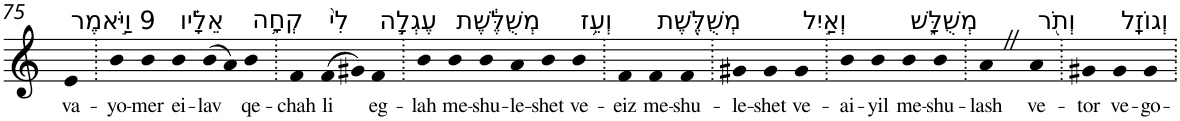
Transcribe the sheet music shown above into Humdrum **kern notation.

**kern	**text
*part1	*part1
*staff1	*staff1
*I"Piano	*
*I'Pno	*
!!LO:PB:g=z
*clefG2	*
*k[]	*
=75	=75
!LO:TX:a:t=9 וַיֹּ֣אמֶר	!
!	!LO:LY:b
4e	va-
=76.	=76.
!	!LO:LY:b
4b	-yo-
!	!LO:LY:b
4b	-mer
!LO:TX:a:t=אֵלָ֗יו	!
!	!LO:LY:b
4b	ei-
!	!LO:LY:b
(>8b	-lav
8a)	.
!LO:TX:a:t=קְחָ֥ה	!
!	!LO:LY:b
4b	qe-
=77.	=77.
!	!LO:LY:b
4f	-chah
!LO:TX:a:t=לִי֙	!
!	!LO:LY:b
(>8f	li
8g#X)	.
!LO:TX:a:t=עֶגְלָ֣ה	!
!	!LO:LY:b
4f	eg-
=78.	=78.
!	!LO:LY:b
4b	-lah
!LO:TX:a:t=מְשֻׁלֶּ֔שֶׁת	!
!	!LO:LY:b
4b	me-
!	!LO:LY:b
4b	-shu-
!	!LO:LY:b
4a	-le-
!	!LO:LY:b
4b	-shet
!LO:TX:a:t=וְעֵ֥ז	!
!	!LO:LY:b
4b	ve-
=79.	=79.
!	!LO:LY:b
4f	-eiz
!LO:TX:a:t=מְשֻׁלֶּ֖שֶׁת	!
!	!LO:LY:b
4f	me-
!	!LO:LY:b
4f	-shu-
=80.	=80.
!	!LO:LY:b
4g#X	-le-
!	!LO:LY:b
4g#	-shet
!LO:TX:a:t=וְאַ֣יִל	!
!	!LO:LY:b
4g#	ve-
=81.	=81.
!	!LO:LY:b
4b	-ai-
!	!LO:LY:b
4b	-yil
!LO:TX:a:t=מְשֻׁלָּ֑שׁ	!
!	!LO:LY:b
4b	me-
!	!LO:LY:b
4b	-shu-
=82.	=82.
!	!LO:LY:b
4aZ	-lash
!LO:TX:a:t=וְתֹ֖ר	!
!	!LO:LY:b
4a	ve-
=83.	=83.
!	!LO:LY:b
4g#X	-tor
!LO:TX:a:t=וְגוֹזָֽל	!
!	!LO:LY:b
4g#	ve-
!	!LO:LY:b
4g#	-go-
=.	=.
*-	*-
